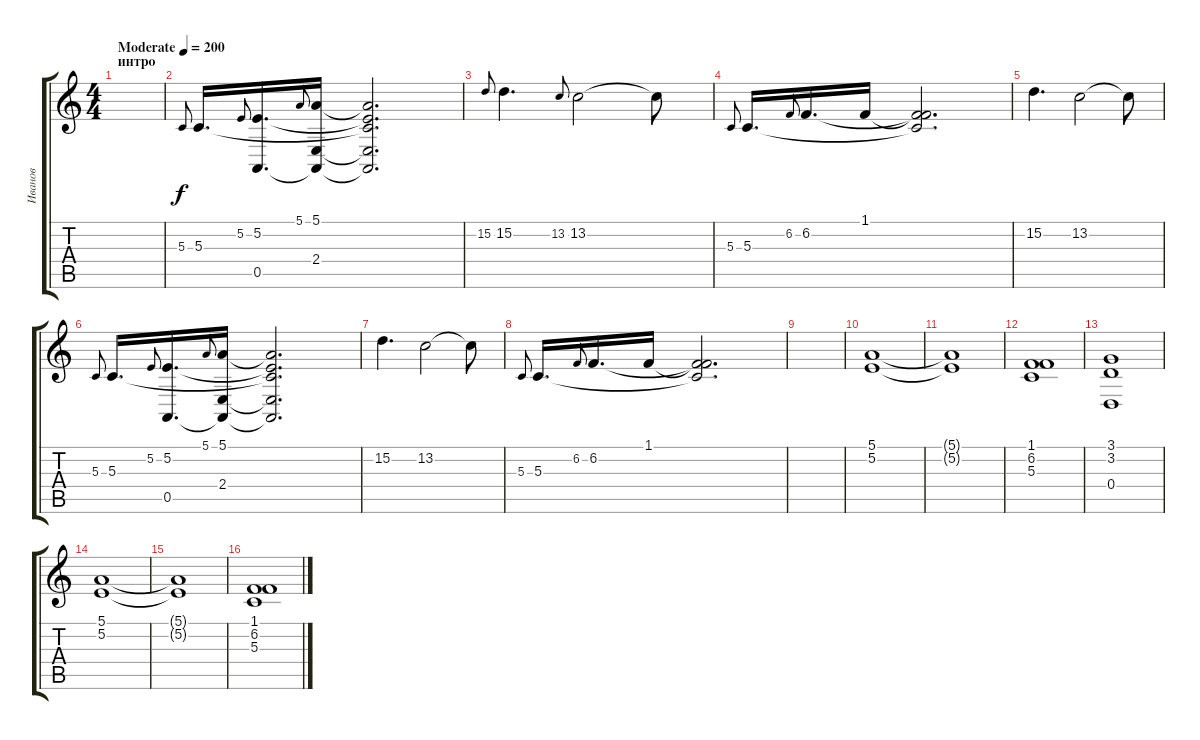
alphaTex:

\track ("Иванов" "Иванов") {instrument vibraphone}
\staff {score tabs}
\tuning (E4 B3 G3 D3 A2 E2) {hide}
\ts (4 4)
\section ("" "интро")
\tempo (200 "Moderate")
\clef g2
\ks c
|
5.3.8{gr onbeat} 5.3.16{d} 5.2.8{gr onbeat} (5.2 0.5).16{d} 5.1.8{gr onbeat} (5.1 2.4 0.5{t}).16 (5.1{t} 5.2{t} 5.3{t} 2.4{t} 0.5{t}).2{d} |
15.2.8{gr onbeat} 15.2.4{d} 13.2.8{gr onbeat} 13.2.2 13.2{t}.8 |
5.3.8{gr onbeat} 5.3.16{d} 6.2.8{gr onbeat} 6.2.16{d} 1.1.16 (1.1{t} 6.2{t} 5.3{t}).2{d} |
15.2.4{d} 13.2.2 13.2{t}.8 |
5.3.8{gr onbeat} 5.3.16{d} 5.2.8{gr onbeat} (5.2 0.5).16{d} 5.1.8{gr onbeat} (5.1 2.4 0.5{t}).16 (5.1{t} 5.2{t} 5.3{t} 2.4{t} 0.5{t}).2{d} |
15.2.4{d} 13.2.2 13.2{t}.8 |
5.3.8{gr onbeat} 5.3.16{d} 6.2.8{gr onbeat} 6.2.16{d} 1.1.16 (1.1{t} 6.2{t} 5.3{t}).2{d} |
|
(5.1 5.2).1 |
(5.1{t} 5.2{t}).1 |
(1.1 6.2 5.3).1 |
(3.1 3.2 0.4).1 |
(5.1 5.2).1 |
(5.1{t} 5.2{t}).1 |
(1.1 6.2 5.3).1
